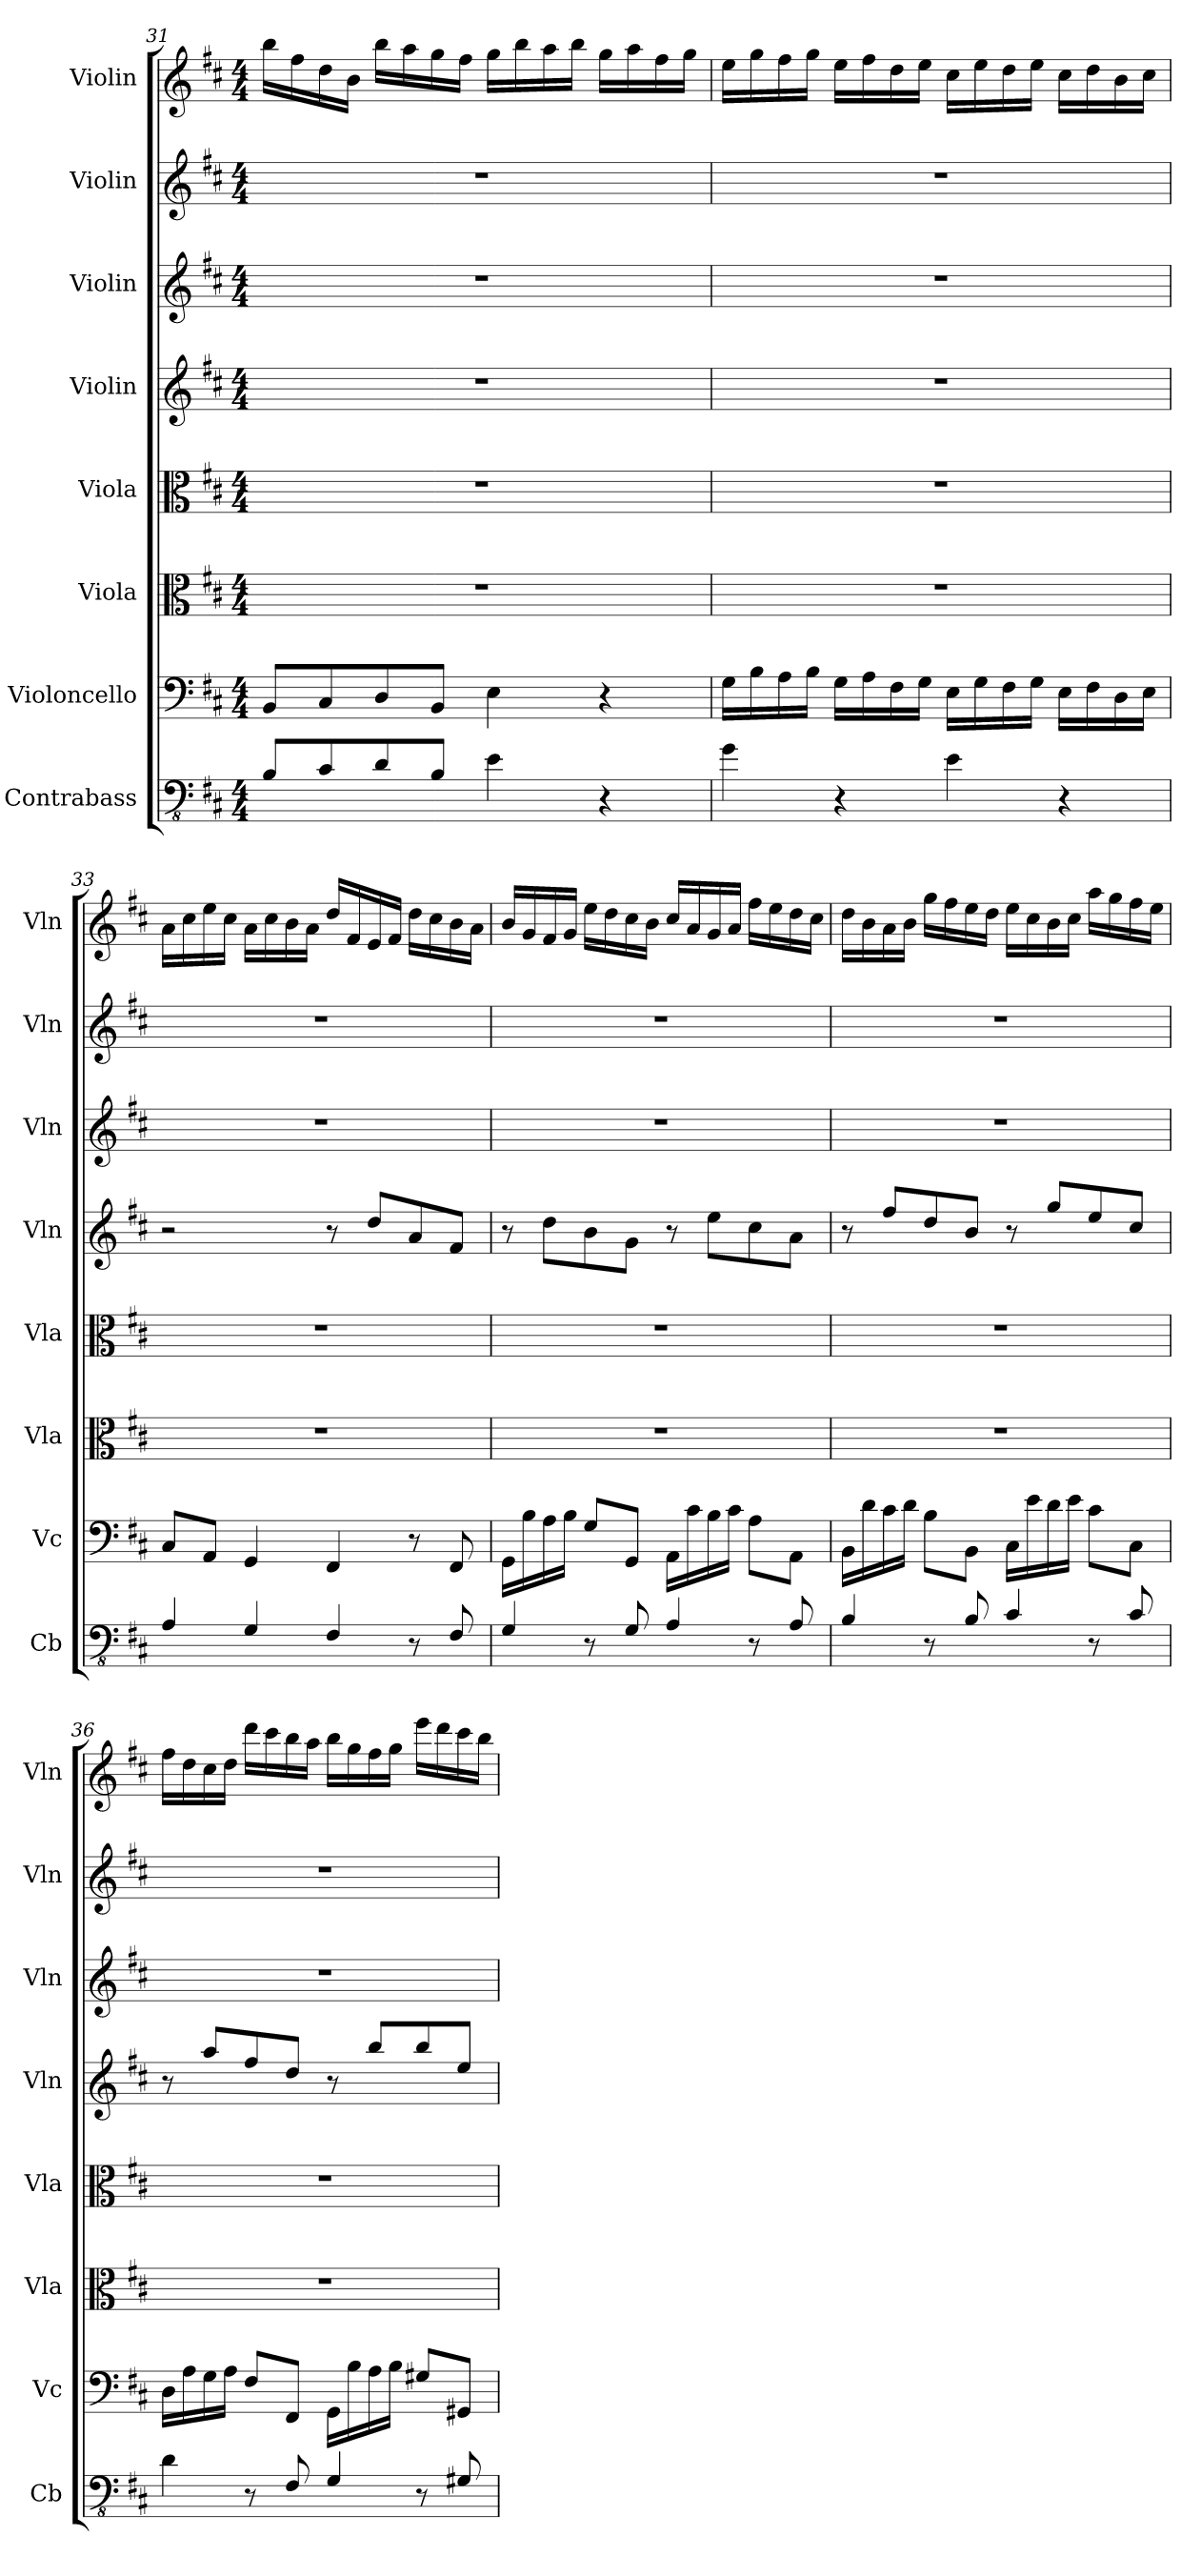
**kern	**kern	**kern	**kern	**kern	**kern	**kern	**kern
*part8	*part7	*part6	*part5	*part4	*part3	*part2	*part1
*staff8	*staff7	*staff6	*staff5	*staff4	*staff3	*staff2	*staff1
*I"Contrabass	*I"Violoncello	*I"Viola	*I"Viola	*I"Violin	*I"Violin	*I"Violin	*I"Violin
*I'Cb	*I'Vc	*I'Vla	*I'Vla	*I'Vln	*I'Vln	*I'Vln	*I'Vln
!!LO:PB:g=z
*clefFv4	*clefF4	*clefC3	*clefC3	*clefG2	*clefG2	*clefG2	*clefG2
*ITrd7c12	*	*	*	*	*	*	*
*k[f#c#]	*k[f#c#]	*k[f#c#]	*k[f#c#]	*k[f#c#]	*k[f#c#]	*k[f#c#]	*k[f#c#]
*M4/4	*M4/4	*M4/4	*M4/4	*M4/4	*M4/4	*M4/4	*M4/4
=31	=31	=31	=31	=31	=31	=31	=31
8BBB/L	8BB/L	1r	1r	1r	1r	1r	16bb\LL
.	.	.	.	.	.	.	16ff#\
8CC#/	8C#/	.	.	.	.	.	16dd\
.	.	.	.	.	.	.	16b\JJ
8DD/	8D/	.	.	.	.	.	16bb\LL
.	.	.	.	.	.	.	16aa\
8BBB/J	8BB/J	.	.	.	.	.	16gg\
.	.	.	.	.	.	.	16ff#\JJ
4EE\	4E\	.	.	.	.	.	16gg\LL
.	.	.	.	.	.	.	16bb\
.	.	.	.	.	.	.	16aa\
.	.	.	.	.	.	.	16bb\JJ
4r	4r	.	.	.	.	.	16gg\LL
.	.	.	.	.	.	.	16aa\
.	.	.	.	.	.	.	16ff#\
.	.	.	.	.	.	.	16gg\JJ
=32	=32	=32	=32	=32	=32	=32	=32
4GG\	16G\LL	1r	1r	1r	1r	1r	16ee\LL
.	16B\	.	.	.	.	.	16gg\
.	16A\	.	.	.	.	.	16ff#\
.	16B\JJ	.	.	.	.	.	16gg\JJ
4r	16G\LL	.	.	.	.	.	16ee\LL
.	16A\	.	.	.	.	.	16ff#\
.	16F#\	.	.	.	.	.	16dd\
.	16G\JJ	.	.	.	.	.	16ee\JJ
4EE\	16E\LL	.	.	.	.	.	16cc#\LL
.	16G\	.	.	.	.	.	16ee\
.	16F#\	.	.	.	.	.	16dd\
.	16G\JJ	.	.	.	.	.	16ee\JJ
4r	16E\LL	.	.	.	.	.	16cc#\LL
.	16F#\	.	.	.	.	.	16dd\
.	16D\	.	.	.	.	.	16b\
.	16E\JJ	.	.	.	.	.	16cc#\JJ
!!LO:PB:g=z
=33	=33	=33	=33	=33	=33	=33	=33
4AAA/	8C#/L	1r	1r	2r	1r	1r	16a\LL
.	.	.	.	.	.	.	16cc#\
.	8AA/J	.	.	.	.	.	16ee\
.	.	.	.	.	.	.	16cc#\JJ
4GGG/	4GG/	.	.	.	.	.	16a\LL
.	.	.	.	.	.	.	16cc#\
.	.	.	.	.	.	.	16b\
.	.	.	.	.	.	.	16a\JJ
4FFF#/	4FF#/	.	.	8r	.	.	16dd/LL
.	.	.	.	.	.	.	16f#/
.	.	.	.	8dd/L	.	.	16e/
.	.	.	.	.	.	.	16f#/JJ
8r	8r	.	.	8a/	.	.	16dd\LL
.	.	.	.	.	.	.	16cc#\
8FFF#/	8FF#/	.	.	8f#/J	.	.	16b\
.	.	.	.	.	.	.	16a\JJ
=34	=34	=34	=34	=34	=34	=34	=34
4GGG/	16GG\LL	1r	1r	8r	1r	1r	16b/LL
.	16B\	.	.	.	.	.	16g/
.	16A\	.	.	8dd\L	.	.	16f#/
.	16B\JJ	.	.	.	.	.	16g/JJ
8r	8G/L	.	.	8b\	.	.	16ee\LL
.	.	.	.	.	.	.	16dd\
8GGG/	8GG/J	.	.	8g\J	.	.	16cc#\
.	.	.	.	.	.	.	16b\JJ
4AAA/	16AA\LL	.	.	8r	.	.	16cc#/LL
.	16c#\	.	.	.	.	.	16a/
.	16B\	.	.	8ee\L	.	.	16g/
.	16c#\JJ	.	.	.	.	.	16a/JJ
8r	8A\L	.	.	8cc#\	.	.	16ff#\LL
.	.	.	.	.	.	.	16ee\
8AAA/	8AA\J	.	.	8a\J	.	.	16dd\
.	.	.	.	.	.	.	16cc#\JJ
!!LO:PB:g=z
=35	=35	=35	=35	=35	=35	=35	=35
4BBB/	16BB\LL	1r	1r	8r	1r	1r	16dd\LL
.	16d\	.	.	.	.	.	16b\
.	16c#\	.	.	8ff#/L	.	.	16a\
.	16d\JJ	.	.	.	.	.	16b\JJ
8r	8B\L	.	.	8dd/	.	.	16gg\LL
.	.	.	.	.	.	.	16ff#\
8BBB/	8BB\J	.	.	8b/J	.	.	16ee\
.	.	.	.	.	.	.	16dd\JJ
4CC#/	16C#\LL	.	.	8r	.	.	16ee\LL
.	16e\	.	.	.	.	.	16cc#\
.	16d\	.	.	8gg/L	.	.	16b\
.	16e\JJ	.	.	.	.	.	16cc#\JJ
8r	8c#\L	.	.	8ee/	.	.	16aa\LL
.	.	.	.	.	.	.	16gg\
8CC#/	8C#\J	.	.	8cc#/J	.	.	16ff#\
.	.	.	.	.	.	.	16ee\JJ
=36	=36	=36	=36	=36	=36	=36	=36
4DD\	16D\LL	1r	1r	8r	1r	1r	16ff#\LL
.	16A\	.	.	.	.	.	16dd\
.	16G\	.	.	8aa/L	.	.	16cc#\
.	16A\JJ	.	.	.	.	.	16dd\JJ
8r	8F#/L	.	.	8ff#/	.	.	16ddd\LL
.	.	.	.	.	.	.	16ccc#\
8FFF#/	8FF#/J	.	.	8dd/J	.	.	16bb\
.	.	.	.	.	.	.	16aa\JJ
4GGG/	16GG\LL	.	.	8r	.	.	16bb\LL
.	16B\	.	.	.	.	.	16gg\
.	16A\	.	.	8bb/L	.	.	16ff#\
.	16B\JJ	.	.	.	.	.	16gg\JJ
8r	8G#X/L	.	.	8bb/	.	.	16eee\LL
.	.	.	.	.	.	.	16ddd\
8GGG#X/	8GG#X/J	.	.	8ee/J	.	.	16ccc#\
.	.	.	.	.	.	.	16bb\JJ
=	=	=	=	=	=	=	=
*-	*-	*-	*-	*-	*-	*-	*-
